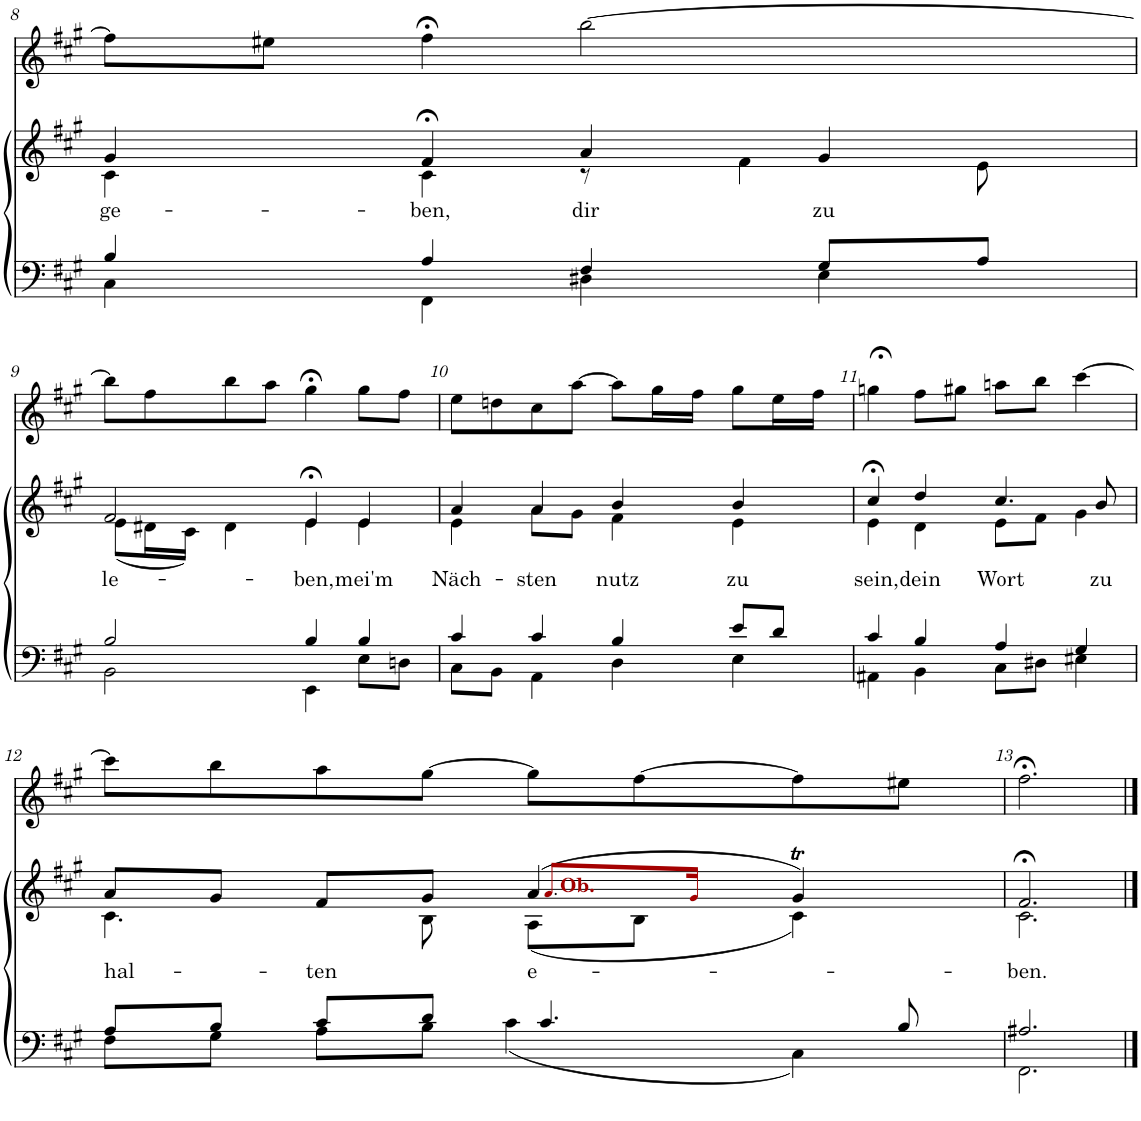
**kern	**kern	**text	**kern
*part3	*part2	*part2	*part1
*staff3	*staff2	*staff2	*staff1
*I"Tenor/Bass	*I"Soprano/Alto	*	*I"Violin
*	*	*	*I'Vln
!!LO:PB:g=z
*clefF4	*clefG2	*	*clefG2
*k[f#c#g#]	*k[f#c#g#]	*	*k[f#c#g#]
*M4/4	*M4/4	*	*M4/4
*met(c)	*met(c)	*	*met(c)
=8	=8	=8	=8
*^	*	*	*
!	!	!	!LO:LY:b	!
*	*	*^	*	*
4B/	4C#\	4g#/	4c#\	ge-	8ff#\L]
.	.	.	.	.	8ee#X\J
!	!	!	!	!LO:LY:b	!
4A/	4FF#\	4f#;</	4c#\	-ben,	4ff#;<,\
!	!	!	!	!LO:LY:b	!
4F#/	4D#X\	4a/	8r	dir	[2bb\
.	.	.	4f#\	.	.
!	!	!	!	!LO:LY:b	!
8G#/L	4E\	4g#/	.	zu	.
8A/J	.	.	8e\	.	.
!!LO:LB:g=z
=9	=9	=9	=9	=9	=9
!	!	!	!	!LO:LY:b	!
2B/	2BB\	2f#/	(8e\L	le-	8bb\L]
.	.	.	16d#X\L	.	8ff#\
.	.	.	16c#\JJ)	.	.
.	.	.	4d#\	.	8bb\
.	.	.	.	.	8aa\J
!	!	!	!	!LO:LY:b	!
4B/	4EE\	4e;</	4e\	-ben,	4gg#;<,\
!	!	!	!	!LO:LY:b	!
4B/	8E\L	4e/	4e\	mei'm	8gg#\L
.	8Dn\J	.	.	.	8ff#\J
=10	=10	=10	=10	=10	=10
!	!	!	!	!LO:LY:b	!
4c#/	8C#\L	4a/	4e\	Näch-	8ee\L
.	8BB\J	.	.	.	8ddn\
!	!	!	!	!LO:LY:b	!
4c#/	4AA\	4a/	8a\L	-sten	8cc#\
.	.	.	8g#\J	.	[8aa\J
!	!	!	!	!LO:LY:b	!
4B/	4D\	4b/	4f#\	nutz	8aa\L]
.	.	.	.	.	16gg#\L
.	.	.	.	.	16ff#\JJ
!	!	!	!	!LO:LY:b	!
8e/L	4E\	4b/	4e\	zu	8gg#\L
8d/J	.	.	.	.	16ee\L
.	.	.	.	.	16ff#\JJ
=11	=11	=11	=11	=11	=11
!	!	!	!	!LO:LY:b	!
4c#/	4AA#X\	4cc#;</	4e\	sein,	4ggn;<,\
!	!	!	!	!LO:LY:b	!
4B/	4BB\	4dd/	4d\	dein	8ff#\L
.	.	.	.	.	8gg#X\J
!	!	!	!	!LO:LY:b	!
4A/	8C#\L	4.cc#/	8e\L	Wort	8aan\L
.	8D#X\J	.	8f#\J	.	8bb\J
4G#/	4E#X\	.	4g#\	.	[4ccc#\
!	!	!	!	!LO:LY:b	!
.	.	8b/	.	zu	.
*	*	*v	*v	*	*
!!LO:LB:g=z
=12	=12	=12	=12	=12
!	!	!	!LO:LY:b	!
*	*	*^	*	*
*	*	*	*^	*	*
8A/L	8F#\L	8a/L	4.c#\	2ryy	hal-	8ccc#\L]
8B/J	8G#\J	8g#/J	.	.	.	8bb\
!	!	!	!	!	!LO:LY:b	!
8c#/L	8A\L	8f#/L	.	.	-ten	8aa\
8d/J	8B\J	8g#/J	8B\	.	.	[8gg#\J
!	!	!LO:TX:a:B:color=#A40000:t=Ob.	!	!	!	!
!	!	!	!	!	!LO:LY:b	!
4.c#/	(4c#\	(4a/	(8A\L	8.ai/L	e-	8gg#\L]
.	.	.	8B\J	.	.	[8ff#\
.	.	.	.	16g#i/Jk	.	.
.	4C#\)	4g#t/)	4c#\)	4ryy	.	8ff#\]
8B/	.	.	.	.	.	8ee#X\J
*	*	*v	*v	*v	*	*
=13	=13	=13	=13	=13
!	!	!	!LO:LY:b	!
*	*	*^	*	*
2.A#X/	2.FF#\	2.f#;</	2.c#\	-ben.	2.ff#;<\
*v	*v	*	*	*	*
*	*v	*v	*	*
==	==	==	==
*-	*-	*-	*-
